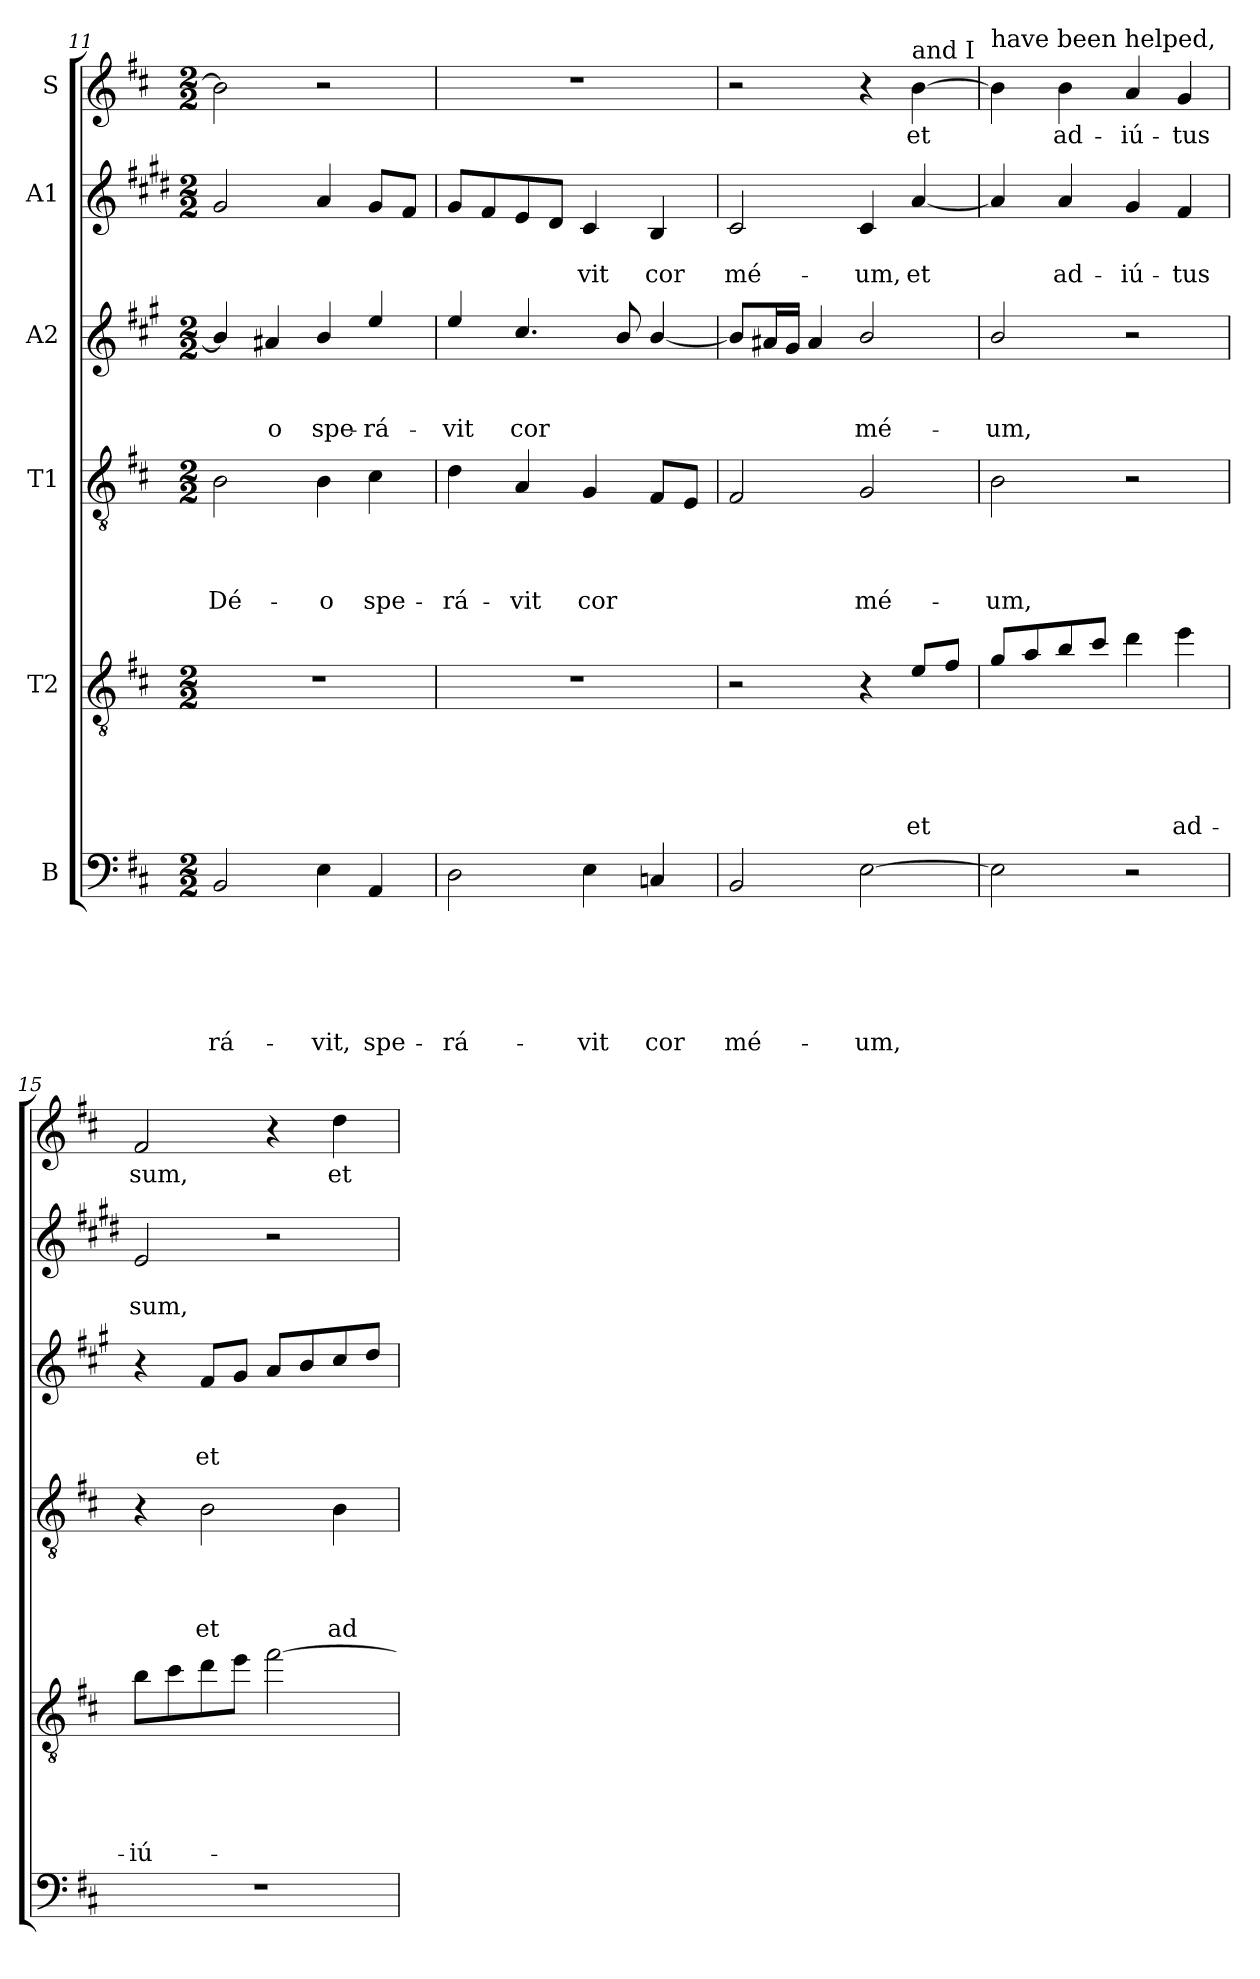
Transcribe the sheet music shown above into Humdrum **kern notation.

**kern	**text	**text	**text	**text	**text	**text	**kern	**text	**text	**text	**text	**text	**kern	**text	**text	**text	**text	**kern	**text	**text	**text	**kern	**text	**text	**kern	**text
*part6	*part6	*part6	*part6	*part6	*part6	*part6	*part5	*part5	*part5	*part5	*part5	*part5	*part4	*part4	*part4	*part4	*part4	*part3	*part3	*part3	*part3	*part2	*part2	*part2	*part1	*part1
*staff6	*staff6	*staff6	*staff6	*staff6	*staff6	*staff6	*staff5	*staff5	*staff5	*staff5	*staff5	*staff5	*staff4	*staff4	*staff4	*staff4	*staff4	*staff3	*staff3	*staff3	*staff3	*staff2	*staff2	*staff2	*staff1	*staff1
*I"B	*	*	*	*	*	*	*I"T2	*	*	*	*	*	*I"T1	*	*	*	*	*I"A2	*	*	*	*I"A1	*	*	*I"S	*
!!LO:PB:g=z
*clefF4	*	*	*	*	*	*	*clefGv2	*	*	*	*	*	*clefGv2	*	*	*	*	*clefG2	*	*	*	*clefG2	*	*	*clefG2	*
*	*	*	*	*	*	*	*ITrd8c14	*	*	*	*	*	*	*	*	*	*	*ITrd4c7	*	*	*	*ITrd1c2	*	*	*	*
*k[f#c#]	*	*	*	*	*	*	*k[f#c#]	*	*	*	*	*	*k[f#c#]	*	*	*	*	*k[f#c#]	*	*	*	*k[f#c#]	*	*	*k[f#c#]	*
*D:	*	*	*	*	*	*	*D:	*	*	*	*	*	*D:	*	*	*	*	*D:	*	*	*	*D:	*	*	*D:	*
*M2/2	*	*	*	*	*	*	*M2/2	*	*	*	*	*	*M2/2	*	*	*	*	*M2/2	*	*	*	*M2/2	*	*	*M2/2	*
=11	=11	=11	=11	=11	=11	=11	=11	=11	=11	=11	=11	=11	=11	=11	=11	=11	=11	=11	=11	=11	=11	=11	=11	=11	=11	=11
!	!	!	!	!	!	!LO:LY:b	!	!	!	!	!	!	!	!	!	!	!LO:LY:b	!	!	!	!	!	!	!	!	!
2BB/	.	.	.	.	.	-rá-	1r	.	.	.	.	.	2B\	.	.	.	Dé-	4e/]	.	.	.	2f#/	.	.	2b\]	.
!	!	!	!	!	!	!	!	!	!	!	!	!	!	!	!	!	!	!	!	!	!LO:LY:b	!	!	!	!	!
.	.	.	.	.	.	.	.	.	.	.	.	.	.	.	.	.	.	4d#X/	.	.	-o	.	.	.	.	.
!	!	!	!	!	!	!LO:LY:b	!	!	!	!	!	!	!	!	!	!	!LO:LY:b	!	!	!	!LO:LY:b	!	!	!	!	!
4E\	.	.	.	.	.	-vit,	.	.	.	.	.	.	4B\	.	.	.	-o	4e/	.	.	spe-	4g/	.	.	2r	.
!	!	!	!	!	!	!LO:LY:b	!	!	!	!	!	!	!	!	!	!	!LO:LY:b	!	!	!	!LO:LY:b	!	!	!	!	!
4AA/	.	.	.	.	.	spe-	.	.	.	.	.	.	4c#\	.	.	.	spe-	4a/	.	.	-rá-	8f#/L	.	.	.	.
.	.	.	.	.	.	.	.	.	.	.	.	.	.	.	.	.	.	.	.	.	.	8e/J	.	.	.	.
=12	=12	=12	=12	=12	=12	=12	=12	=12	=12	=12	=12	=12	=12	=12	=12	=12	=12	=12	=12	=12	=12	=12	=12	=12	=12	=12
!	!	!	!	!	!	!LO:LY:b	!	!	!	!	!	!	!	!	!	!	!LO:LY:b	!	!	!	!LO:LY:b	!	!	!	!	!
2D\	.	.	.	.	.	-rá-	1r	.	.	.	.	.	4d\	.	.	.	-rá-	4a/	.	.	-vit	8f#/L	.	.	1r	.
.	.	.	.	.	.	.	.	.	.	.	.	.	.	.	.	.	.	.	.	.	.	8e/	.	.	.	.
!	!	!	!	!	!	!	!	!	!	!	!	!	!	!	!	!	!LO:LY:b	!	!	!	!LO:LY:b	!	!	!	!	!
.	.	.	.	.	.	.	.	.	.	.	.	.	4A/	.	.	.	-vit	4.f#/	.	.	cor	8d/	.	.	.	.
.	.	.	.	.	.	.	.	.	.	.	.	.	.	.	.	.	.	.	.	.	.	8c#/J	.	.	.	.
!	!	!	!	!	!	!LO:LY:b	!	!	!	!	!	!	!	!	!	!	!LO:LY:b	!	!	!	!	!	!	!LO:LY:b	!	!
4E\	.	.	.	.	.	-vit	.	.	.	.	.	.	4G/	.	.	.	cor	.	.	.	.	4B/	.	-vit	.	.
.	.	.	.	.	.	.	.	.	.	.	.	.	.	.	.	.	.	8e/	.	.	.	.	.	.	.	.
!	!	!	!	!	!	!LO:LY:b	!	!	!	!	!	!	!	!	!	!	!	!	!	!	!	!	!	!LO:LY:b	!	!
4Cn/	.	.	.	.	.	cor	.	.	.	.	.	.	8F#/L	.	.	.	.	[4e/	.	.	.	4A/	.	cor	.	.
.	.	.	.	.	.	.	.	.	.	.	.	.	8E/J	.	.	.	.	.	.	.	.	.	.	.	.	.
=13	=13	=13	=13	=13	=13	=13	=13	=13	=13	=13	=13	=13	=13	=13	=13	=13	=13	=13	=13	=13	=13	=13	=13	=13	=13	=13
!	!	!	!	!	!	!LO:LY:b	!	!	!	!	!	!	!	!	!	!	!	!	!	!	!	!	!	!LO:LY:b	!	!
2BB/	.	.	.	.	.	mé-	2r	.	.	.	.	.	2F#/	.	.	.	.	8e/L]	.	.	.	2B/	.	mé-	2r	.
.	.	.	.	.	.	.	.	.	.	.	.	.	.	.	.	.	.	16d#/L	.	.	.	.	.	.	.	.
.	.	.	.	.	.	.	.	.	.	.	.	.	.	.	.	.	.	16c#/JJ	.	.	.	.	.	.	.	.
.	.	.	.	.	.	.	.	.	.	.	.	.	.	.	.	.	.	4d#/	.	.	.	.	.	.	.	.
!	!	!	!	!	!	!LO:LY:b	!	!	!	!	!	!	!	!	!	!	!LO:LY:b	!	!	!	!LO:LY:b	!	!	!LO:LY:b	!	!
[2E\	.	.	.	.	.	-um,	4r	.	.	.	.	.	2G/	.	.	.	mé-	2e/	.	.	mé-	4B/	.	-um,	4r	.
!	!	!	!	!	!	!	!	!	!	!	!	!	!	!	!	!	!	!	!	!	!	!	!	!	!LO:TX:a:t=and I	!
!	!	!	!	!	!	!	!	!	!	!	!	!LO:LY:b	!	!	!	!	!	!	!	!	!	!	!	!LO:LY:b	!	!LO:LY:b
.	.	.	.	.	.	.	8E/L	.	.	.	.	et	.	.	.	.	.	.	.	.	.	[4g/	.	et	[4b\	et
.	.	.	.	.	.	.	8F#/J	.	.	.	.	.	.	.	.	.	.	.	.	.	.	.	.	.	.	.
=14	=14	=14	=14	=14	=14	=14	=14	=14	=14	=14	=14	=14	=14	=14	=14	=14	=14	=14	=14	=14	=14	=14	=14	=14	=14	=14
!	!	!	!	!	!	!	!	!	!	!	!	!	!	!	!	!	!	!	!	!	!	!	!	!	!LO:TX:a:t=have been helped,	!
!	!	!	!	!	!	!	!	!	!	!	!	!	!	!	!	!	!LO:LY:b	!	!	!	!LO:LY:b	!	!	!	!	!
2E\]	.	.	.	.	.	.	8G/L	.	.	.	.	.	2B\	.	.	.	-um,	2e/	.	.	-um,	4g/]	.	.	4b\]	.
.	.	.	.	.	.	.	8A/	.	.	.	.	.	.	.	.	.	.	.	.	.	.	.	.	.	.	.
!	!	!	!	!	!	!	!	!	!	!	!	!	!	!	!	!	!	!	!	!	!	!	!	!LO:LY:b	!	!LO:LY:b
.	.	.	.	.	.	.	8B/	.	.	.	.	.	.	.	.	.	.	.	.	.	.	4g/	.	ad-	4b\	ad-
.	.	.	.	.	.	.	8c#/J	.	.	.	.	.	.	.	.	.	.	.	.	.	.	.	.	.	.	.
!	!	!	!	!	!	!	!	!	!	!	!	!	!	!	!	!	!	!	!	!	!	!	!	!LO:LY:b	!	!LO:LY:b
2r	.	.	.	.	.	.	4d\	.	.	.	.	.	2r	.	.	.	.	2r	.	.	.	4f#/	.	-iú-	4a/	-iú-
!	!	!	!	!	!	!	!	!	!	!	!	!LO:LY:b	!	!	!	!	!	!	!	!	!	!	!	!LO:LY:b	!	!LO:LY:b
.	.	.	.	.	.	.	4e\	.	.	.	.	ad-	.	.	.	.	.	.	.	.	.	4e/	.	-tus	4g/	-tus
=15	=15	=15	=15	=15	=15	=15	=15	=15	=15	=15	=15	=15	=15	=15	=15	=15	=15	=15	=15	=15	=15	=15	=15	=15	=15	=15
!	!	!	!	!	!	!	!	!	!	!	!	!LO:LY:b	!	!	!	!	!	!	!	!	!	!	!	!LO:LY:b	!	!LO:LY:b
1r	.	.	.	.	.	.	8B\L	.	.	.	.	-iú-	4r	.	.	.	.	4r	.	.	.	2d/	.	sum,	2f#/	sum,
.	.	.	.	.	.	.	8c#\	.	.	.	.	.	.	.	.	.	.	.	.	.	.	.	.	.	.	.
!	!	!	!	!	!	!	!	!	!	!	!	!	!	!	!	!	!LO:LY:b	!	!	!	!LO:LY:b	!	!	!	!	!
.	.	.	.	.	.	.	8d\	.	.	.	.	.	2B\	.	.	.	et	8B/L	.	.	et	.	.	.	.	.
.	.	.	.	.	.	.	8e\J	.	.	.	.	.	.	.	.	.	.	8c#/J	.	.	.	.	.	.	.	.
.	.	.	.	.	.	.	[2f#\	.	.	.	.	.	.	.	.	.	.	8d/L	.	.	.	2r	.	.	4r	.
.	.	.	.	.	.	.	.	.	.	.	.	.	.	.	.	.	.	8e/	.	.	.	.	.	.	.	.
!	!	!	!	!	!	!	!	!	!	!	!	!	!	!	!	!	!LO:LY:b	!	!	!	!	!	!	!	!	!LO:LY:b
.	.	.	.	.	.	.	.	.	.	.	.	.	4B\	.	.	.	ad-	8f#/	.	.	.	.	.	.	4dd\	et
.	.	.	.	.	.	.	.	.	.	.	.	.	.	.	.	.	.	8g/J	.	.	.	.	.	.	.	.
=	=	=	=	=	=	=	=	=	=	=	=	=	=	=	=	=	=	=	=	=	=	=	=	=	=	=
*-	*-	*-	*-	*-	*-	*-	*-	*-	*-	*-	*-	*-	*-	*-	*-	*-	*-	*-	*-	*-	*-	*-	*-	*-	*-	*-
